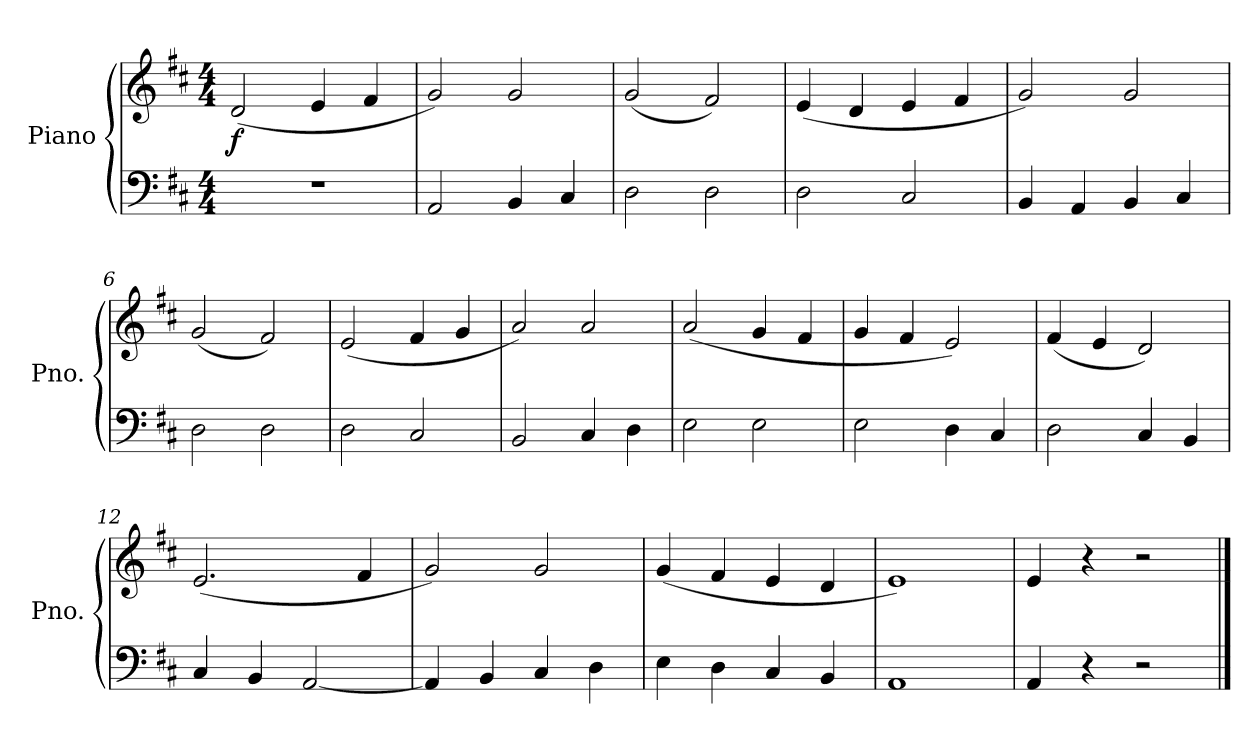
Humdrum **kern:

**kern	**kern	**dynam
*part1	*part1	*part1
*staff2	*staff1	*staff1/2
*I"Piano	*	*
*I'Pno.	*	*
*clefF4	*clefG2	*
*k[f#c#]	*k[f#c#]	*
*M4/4	*M4/4	*
*MM128	*MM128	*
=1	=1	=1
!	!	!LO:DY:b
1r	(<2d/	f
.	4e/	.
.	4f#/	.
=2	=2	=2
2AA/	2g/)	.
4BB/	2g/	.
4C#/	.	.
=3	=3	=3
2D\	(<2g/	.
2D\	2f#/)	.
=4	=4	=4
2D\	(<4e/	.
.	4d/	.
2C#/	4e/	.
.	4f#/	.
=5	=5	=5
4BB/	2g/)	.
4AA/	.	.
4BB/	2g/	.
4C#/	.	.
=6	=6	=6
2D\	(<2g/	.
2D\	2f#/)	.
=7	=7	=7
2D\	(<2e/	.
2C#/	4f#/	.
.	4g/	.
=8	=8	=8
2BB/	2a/)	.
4C#/	2a/	.
4D\	.	.
=9	=9	=9
2E\	(<2a/	.
2E\	4g/	.
.	4f#/	.
=10	=10	=10
2E\	4g/	.
.	4f#/	.
4D\	2e/)	.
4C#/	.	.
!!LO:LB:g=z
=11	=11	=11
2D\	(<4f#/	.
.	4e/	.
4C#/	2d/)	.
4BB/	.	.
=12	=12	=12
4C#/	(<2.e/	.
4BB/	.	.
[2AA/	.	.
.	4f#/	.
=13	=13	=13
4AA/]	2g/)	.
4BB/	.	.
4C#/	2g/	.
4D\	.	.
=14	=14	=14
4E\	(<4g/	.
4D\	4f#/	.
4C#/	4e/	.
4BB/	4d/	.
=15	=15	=15
1AA	1e)	.
=16	=16	=16
4AA/	4e/	.
4r	4r	.
2r	2r	.
==	==	==
*-	*-	*-
